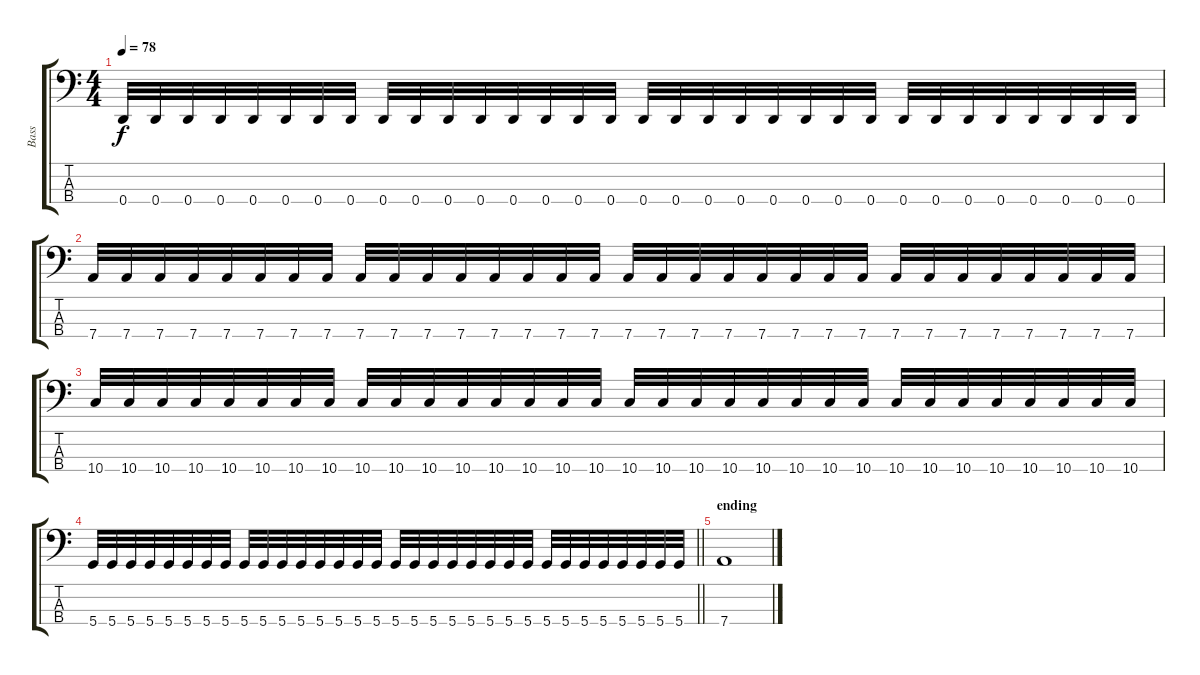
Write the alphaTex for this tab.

\track ("Bass" "Bass") {instrument electricbassfinger}
\staff {score tabs}
\tuning (F2 C2 G1 D1) {hide}
\ts (4 4)
\tempo 78
\clef f4
\ks c
0.4.32{dy f} 0.4.32 0.4.32 0.4.32 0.4.32 0.4.32 0.4.32 0.4.32 0.4.32 0.4.32 0.4.32 0.4.32 0.4.32 0.4.32 0.4.32 0.4.32 0.4.32 0.4.32 0.4.32 0.4.32 0.4.32 0.4.32 0.4.32 0.4.32 0.4.32 0.4.32 0.4.32 0.4.32 0.4.32 0.4.32 0.4.32 0.4.32 |
7.4.32 7.4.32 7.4.32 7.4.32 7.4.32 7.4.32 7.4.32 7.4.32 7.4.32 7.4.32 7.4.32 7.4.32 7.4.32 7.4.32 7.4.32 7.4.32 7.4.32 7.4.32 7.4.32 7.4.32 7.4.32 7.4.32 7.4.32 7.4.32 7.4.32 7.4.32 7.4.32 7.4.32 7.4.32 7.4.32 7.4.32 7.4.32 |
10.4.32 10.4.32 10.4.32 10.4.32 10.4.32 10.4.32 10.4.32 10.4.32 10.4.32 10.4.32 10.4.32 10.4.32 10.4.32 10.4.32 10.4.32 10.4.32 10.4.32 10.4.32 10.4.32 10.4.32 10.4.32 10.4.32 10.4.32 10.4.32 10.4.32 10.4.32 10.4.32 10.4.32 10.4.32 10.4.32 10.4.32 10.4.32 |
\barLineRight lightlight
5.4.32 5.4.32 5.4.32 5.4.32 5.4.32 5.4.32 5.4.32 5.4.32 5.4.32 5.4.32 5.4.32 5.4.32 5.4.32 5.4.32 5.4.32 5.4.32 5.4.32 5.4.32 5.4.32 5.4.32 5.4.32 5.4.32 5.4.32 5.4.32 5.4.32 5.4.32 5.4.32 5.4.32 5.4.32 5.4.32 5.4.32 5.4.32 |
\section ("" "ending")
7.4.1
